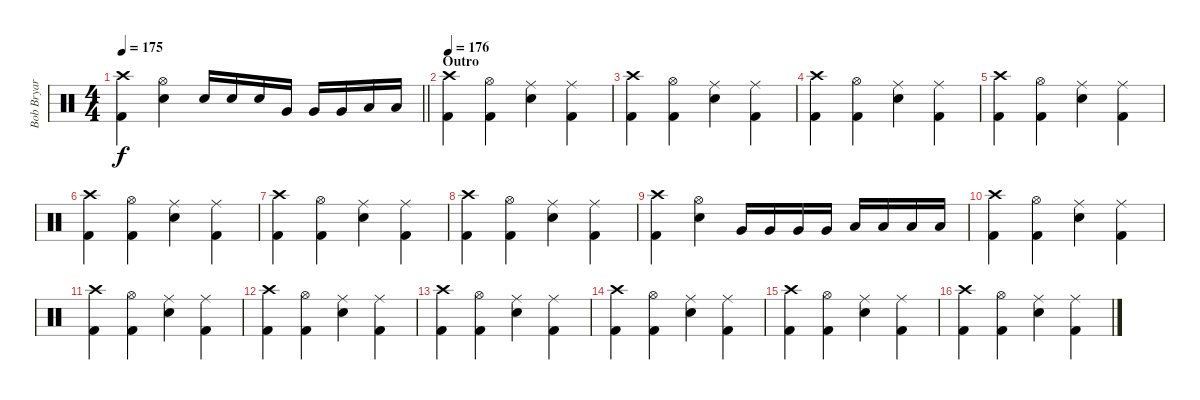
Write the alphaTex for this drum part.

\track ("Bob Bryar (drums)" "Bob Bryar ") {instrument percussion}
\staff {score}
\articulation defaults
\ts (4 4)
\tempo 175
\clef neutral
\barLineRight lightlight
\ks c
("Crash high (hit)" "Kick (hit) 2").4{dy f} ("Hi-Hat (open)" "Electric Snare (hit)").4 "Electric Snare (hit)".16 "Electric Snare (hit)".16 "Electric Snare (hit)".16 "Very Low Tom (hit)".16 "Very Low Tom (hit)".16 "Very Low Tom (hit)".16 "Low Floor Tom (hit)".16 "Low Floor Tom (hit)".16 |
\section ("" "Outro")
\tempo 176
("Crash high (hit)" "Kick (hit) 2").4 ("Hi-Hat (open)" "Kick (hit) 2").4 ("Ride (middle)" "Electric Snare (hit)").4 ("Ride (middle)" "Kick (hit) 2").4 |
("Crash high (hit)" "Kick (hit) 2").4 ("Hi-Hat (open)" "Kick (hit) 2").4 ("Ride (middle)" "Electric Snare (hit)").4 ("Ride (middle)" "Kick (hit) 2").4 |
("Crash high (hit)" "Kick (hit) 2").4 ("Hi-Hat (open)" "Kick (hit) 2").4 ("Ride (middle)" "Electric Snare (hit)").4 ("Ride (middle)" "Kick (hit) 2").4 |
("Crash high (hit)" "Kick (hit) 2").4 ("Hi-Hat (open)" "Kick (hit) 2").4 ("Ride (middle)" "Electric Snare (hit)").4 ("Ride (middle)" "Kick (hit) 2").4 |
("Crash high (hit)" "Kick (hit) 2").4 ("Hi-Hat (open)" "Kick (hit) 2").4 ("Ride (middle)" "Electric Snare (hit)").4 ("Ride (middle)" "Kick (hit) 2").4 |
("Crash high (hit)" "Kick (hit) 2").4 ("Hi-Hat (open)" "Kick (hit) 2").4 ("Ride (middle)" "Electric Snare (hit)").4 ("Ride (middle)" "Kick (hit) 2").4 |
("Crash high (hit)" "Kick (hit) 2").4 ("Hi-Hat (open)" "Kick (hit) 2").4 ("Ride (middle)" "Electric Snare (hit)").4 ("Ride (middle)" "Kick (hit) 2").4 |
("Crash high (hit)" "Kick (hit) 2").4 ("Hi-Hat (open)" "Electric Snare (hit)").4 "Very Low Tom (hit)".16 "Very Low Tom (hit)".16 "Very Low Tom (hit)".16 "Very Low Tom (hit)".16 "Low Floor Tom (hit)".16 "Low Floor Tom (hit)".16 "Low Floor Tom (hit)".16 "Low Floor Tom (hit)".16 |
("Crash high (hit)" "Kick (hit) 2").4 ("Hi-Hat (open)" "Kick (hit) 2").4 ("Ride (middle)" "Electric Snare (hit)").4 ("Ride (middle)" "Kick (hit) 2").4 |
("Crash high (hit)" "Kick (hit) 2").4 ("Hi-Hat (open)" "Kick (hit) 2").4 ("Ride (middle)" "Electric Snare (hit)").4 ("Ride (middle)" "Kick (hit) 2").4 |
("Crash high (hit)" "Kick (hit) 2").4 ("Hi-Hat (open)" "Kick (hit) 2").4 ("Ride (middle)" "Electric Snare (hit)").4 ("Ride (middle)" "Kick (hit) 2").4 |
("Crash high (hit)" "Kick (hit) 2").4 ("Hi-Hat (open)" "Kick (hit) 2").4 ("Ride (middle)" "Electric Snare (hit)").4 ("Ride (middle)" "Kick (hit) 2").4 |
("Crash high (hit)" "Kick (hit) 2").4 ("Hi-Hat (open)" "Kick (hit) 2").4 ("Ride (middle)" "Electric Snare (hit)").4 ("Ride (middle)" "Kick (hit) 2").4 |
("Crash high (hit)" "Kick (hit) 2").4 ("Hi-Hat (open)" "Kick (hit) 2").4 ("Ride (middle)" "Electric Snare (hit)").4 ("Ride (middle)" "Kick (hit) 2").4 |
("Crash high (hit)" "Kick (hit) 2").4 ("Hi-Hat (open)" "Kick (hit) 2").4 ("Ride (middle)" "Electric Snare (hit)").4 ("Ride (middle)" "Kick (hit) 2").4
